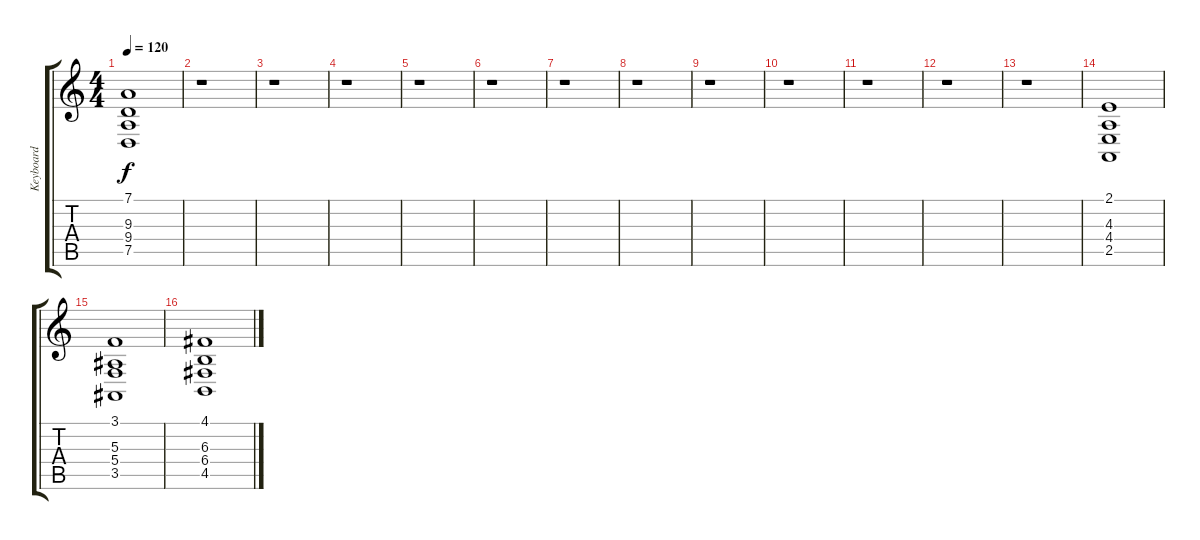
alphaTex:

\track ("Keyboard" "Keyboard") {instrument choiraahs}
\staff {score tabs}
\tuning (D4 A3 F3 C3 G2 D2) {hide}
\ts (4 4)
\tempo 120
\clef g2
\ks c
(7.1 9.3 9.4 7.5).1{dy f} |
r.1 |
r.1 |
r.1 |
r.1 |
r.1 |
r.1 |
r.1 |
r.1 |
r.1 |
r.1 |
r.1 |
r.1 |
(2.1 4.3 4.4 2.5).1{volume 11 instrument choiraahs} |
(3.1 5.3 5.4 3.5).1 |
(4.1 6.3 6.4 4.5).1
